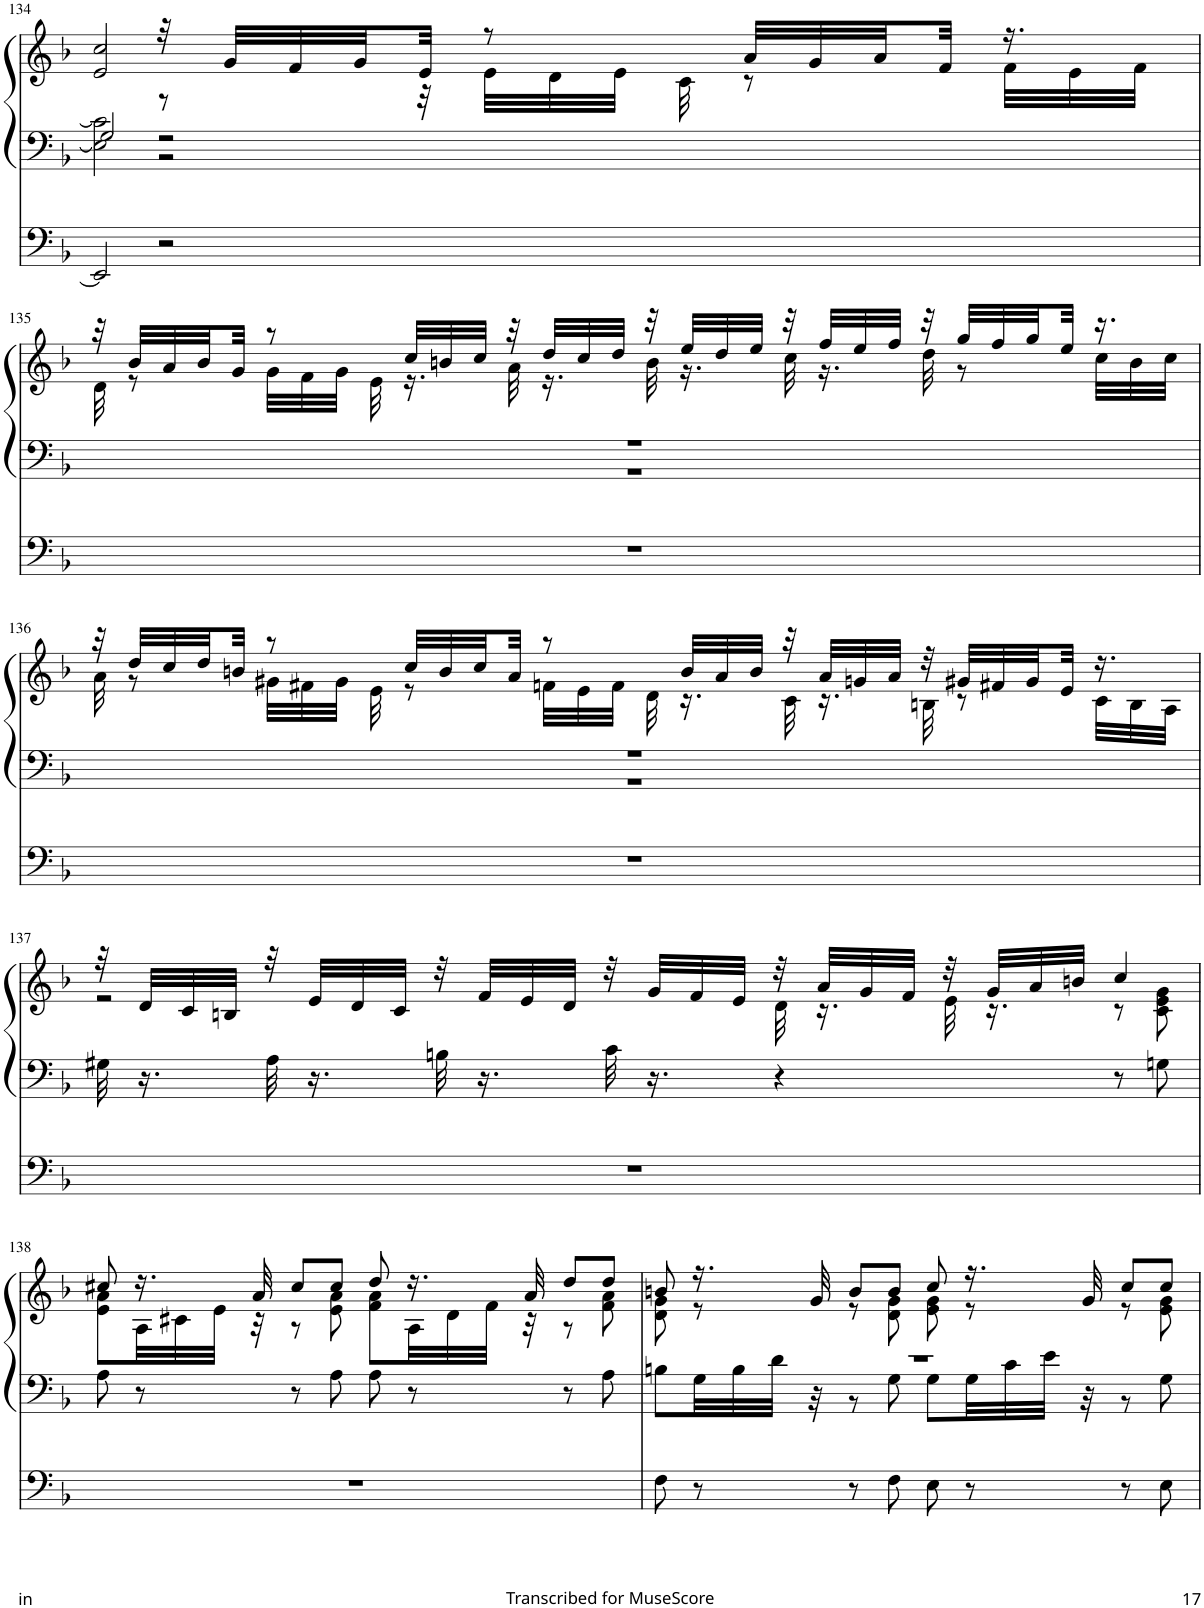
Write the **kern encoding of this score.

**kern	**kern	**kern
*part1	*part1	*part1
*staff3	*staff2	*staff1
*I"Man.	*	*
*I'Man.	*	*
!!LO:PB:g=z
*clefF4	*clefF4	*clefG2
*k[b-]	*k[b-]	*k[b-]
*M4/4	*M4/4	*M4/4
=134	=134	=134
*	*^	*^
2EE/]	2G/	2E\] 2c\]	2cc/	2e/
2r	2r	2r	32r	8r
.	.	.	32g/LLL	.
.	.	.	32f/	.
.	.	.	32g/	.
.	.	.	32e/JJJ	32r
.	.	.	8r	32e\LLL
.	.	.	.	32d\
.	.	.	.	32e\JJJ
.	.	.	.	32c\
.	.	.	32a/LLL	8r
.	.	.	32g/	.
.	.	.	32a/	.
.	.	.	32f/JJJ	.
.	.	.	16.r	32f\LLL
.	.	.	.	32e\
.	.	.	.	32f\JJJ
!!LO:LB:g=z	!!
=135	=135	=135	=135	=135
1r	1r	1r	32r	32d\
.	.	.	32b-/LLL	8r
.	.	.	32a/	.
.	.	.	32b-/	.
.	.	.	32g/JJJ	.
.	.	.	8r	32g\LLL
.	.	.	.	32f\
.	.	.	.	32g\JJJ
.	.	.	.	32e\
.	.	.	32cc/LLL	16.r
.	.	.	32bn/	.
.	.	.	32cc/JJJ	.
.	.	.	32r	32a\
.	.	.	32dd/LLL	16.r
.	.	.	32cc/	.
.	.	.	32dd/JJJ	.
.	.	.	32r	32b\
.	.	.	32ee/LLL	16.r
.	.	.	32dd/	.
.	.	.	32ee/JJJ	.
.	.	.	32r	32cc\
.	.	.	32ff/LLL	16.r
.	.	.	32ee/	.
.	.	.	32ff/JJJ	.
.	.	.	32r	32dd\
.	.	.	32gg/LLL	8r
.	.	.	32ff/	.
.	.	.	32gg/	.
.	.	.	32ee/JJJ	.
.	.	.	16.r	32cc\LLL
.	.	.	.	32b\
.	.	.	.	32cc\JJJ
!!LO:LB:g=z	!!
=136	=136	=136	=136	=136
1r	1r	1r	32r	32a\
.	.	.	32dd/LLL	8r
.	.	.	32cc/	.
.	.	.	32dd/	.
.	.	.	32bn/JJJ	.
.	.	.	8r	32g#X\LLL
.	.	.	.	32f#X\
.	.	.	.	32g#\JJJ
.	.	.	.	32e\
.	.	.	32cc/LLL	8r
.	.	.	32b/	.
.	.	.	32cc/	.
.	.	.	32a/JJJ	.
.	.	.	8r	32fn\LLL
.	.	.	.	32e\
.	.	.	.	32f\JJJ
.	.	.	.	32d\
.	.	.	32b/LLL	16.r
.	.	.	32a/	.
.	.	.	32b/JJJ	.
.	.	.	32r	32c\
.	.	.	32a/LLL	16.r
.	.	.	32gn/	.
.	.	.	32a/JJJ	.
.	.	.	32r	32Bn\
.	.	.	32g#X/LLL	8r
.	.	.	32f#X/	.
.	.	.	32g#/	.
.	.	.	32e/JJJ	.
.	.	.	16.r	32c\LLL
.	.	.	.	32B\
.	.	.	.	32A\JJJ
*	*v	*v	*	*
!!LO:LB:g=z	!!
=137	=137	=137	=137
1r	32G#X\	32r	2r
.	16.r	32d/LLL	.
.	.	32c/	.
.	.	32Bn/JJJ	.
.	32A\	32r	.
.	16.r	32e/LLL	.
.	.	32d/	.
.	.	32c/JJJ	.
.	32Bn\	32r	.
.	16.r	32f/LLL	.
.	.	32e/	.
.	.	32d/JJJ	.
.	32c\	32r	.
.	16.r	32g/LLL	.
.	.	32f/	.
.	.	32e/JJJ	.
.	4r	32r	32d\
.	.	32a/LLL	16.r
.	.	32g/	.
.	.	32f/JJJ	.
.	.	32r	32e\
.	.	32g/LLL	16.r
.	.	32a/	.
.	.	32bn/JJJ	.
.	8r	4cc/	8r
.	8Gn\	.	8c\ 8e\ 8g\
!!LO:LB:g=z	!!
=138	=138	=138	=138
1r	8A\	8cc#X/	8e\ 8a\L
.	8r	16.r	32A\LL
.	.	.	32c#X\
.	.	.	32e\JJJ
.	.	32a/	32r
.	8r	8cc#/L	8r
.	8A\	8cc#/J	8e\ 8a\
.	8A\	8dd/	8f\ 8a\L
.	8r	16.r	32A\LL
.	.	.	32d\
.	.	.	32f\JJJ
.	.	32a/	32r
.	8r	8dd/L	8r
.	8A\	8dd/J	8f\ 8a\
=139	=139	=139	=139
*	*^	*	*
8F\	1r	8Bn\L	8bn/	8d\ 8g\
8r	.	32G\LL	16.r	8r
.	.	32B\	.	.
.	.	32d\JJJ	.	.
.	.	32r	32g/	.
8r	.	8r	8b/L	8r
8F\	.	8G\	8b/J	8d\ 8g\
8E\	.	8G\L	8cc/	8e\ 8g\
8r	.	32G\LL	16.r	8r
.	.	32c\	.	.
.	.	32e\JJJ	.	.
.	.	32r	32g/	.
8r	.	8r	8cc/L	8r
8E\	.	8G\	8cc/J	8e\ 8g\
*	*v	*v	*	*
*	*	*v	*v
=	=	=
*-	*-	*-
